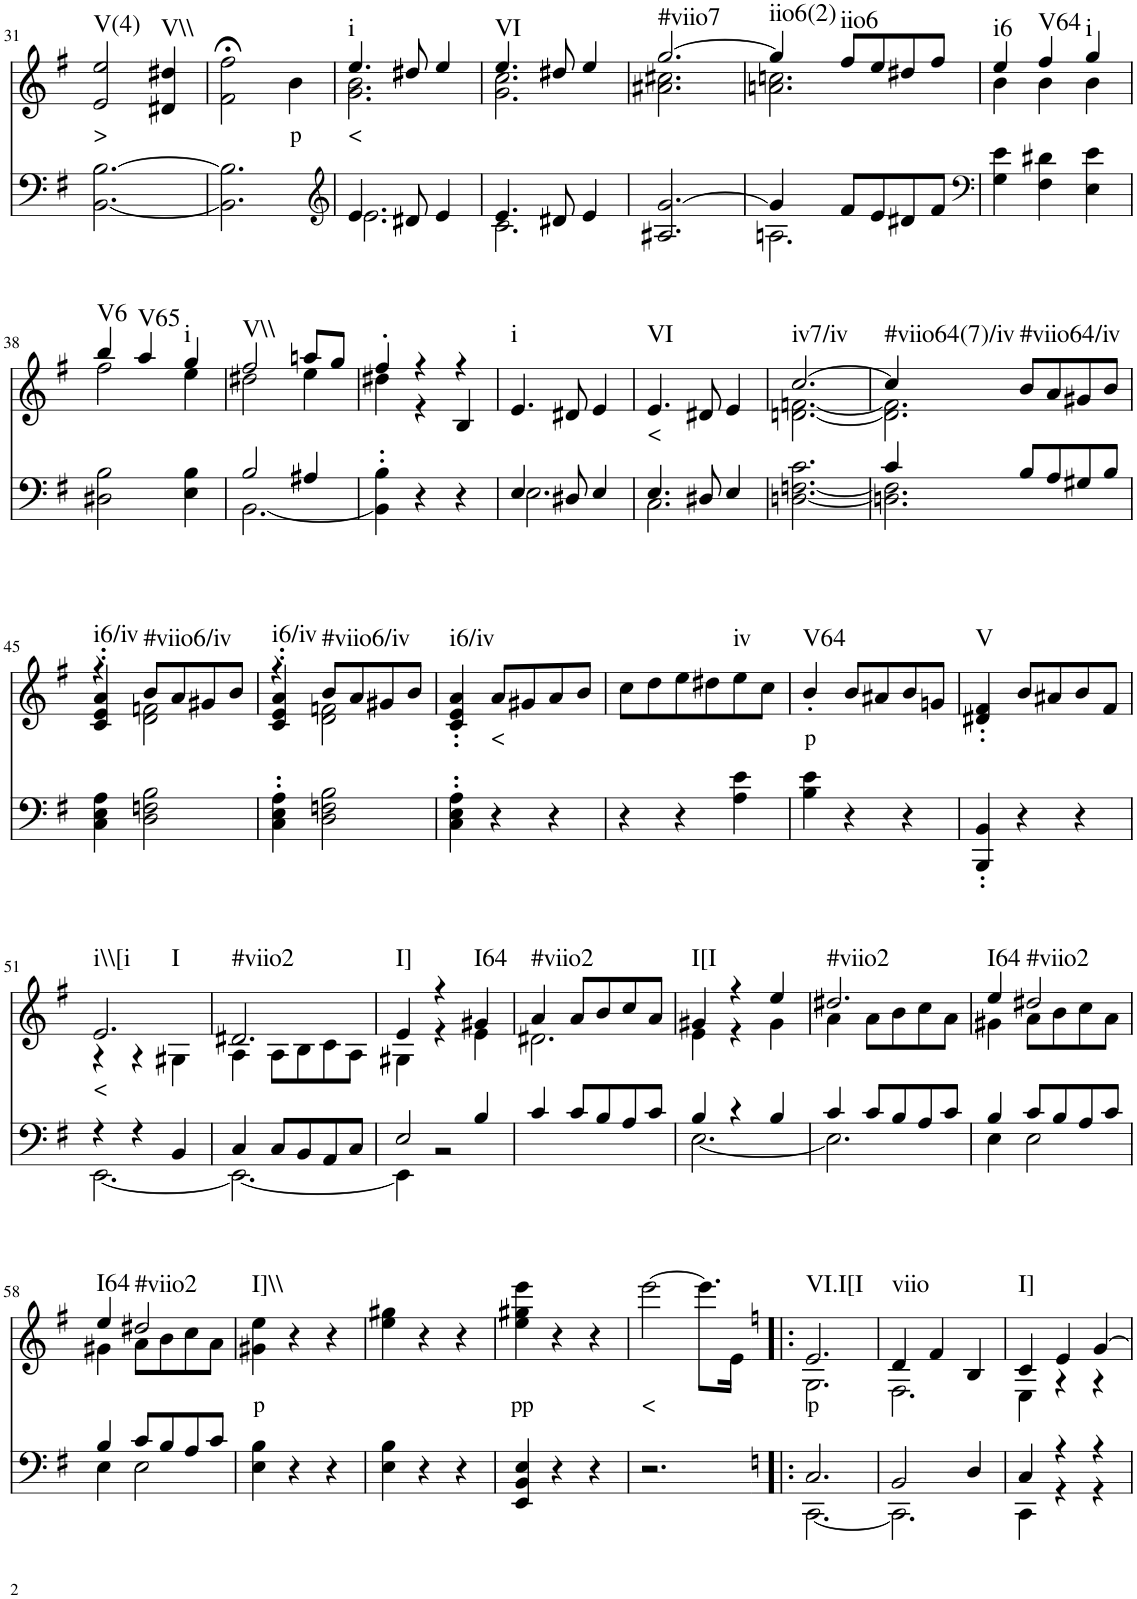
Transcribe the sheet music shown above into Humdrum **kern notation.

**kern	**kern	**text	**harte
*part2	*part1	*part1	*part1
*staff2	*staff1	*staff1	*
*I"piano	*I"piano	*	*
*I'Pno	*I'Pno	*	*
!!LO:PB:g=z
*clefF4	*clefG2	*	*
*k[f#]	*k[f#]	*	*
*e:	*e:	*	*
*M3/4	*M3/4	*	*
=31	=31	=31	=31
!	!	!LO:LY:b	!LO:H:kt=V(4)
[2.BB\ [2.B\	2e/ 2ee/	>	N
!	!	!	!LO:H:kt=V\\
.	4d#X/ 4dd#X/	.	N
=32	=32	=32	=32
2.BB\] 2.B\]	2f#\;< 2ff#\;<	.	.
!	!	!LO:LY:b	!
.	4b\	p	.
=33	=33	=33	=33
*clefG2	*	*	*
*^	*^	*	*
!	!	!	!	!LO:LY:b	!LO:H:kt=i
2.e\	4.e/	4.ee/	2.g\ 2.b\	<	N
.	8d#X/	8dd#X/	.	.	.
.	4e/	4ee/	.	.	.
=34	=34	=34	=34	=34	=34
!	!	!	!	!	!LO:H:kt=VI
4.e/	2.c\	4.ee/	2.g\ 2.cc\	.	N
8d#X/	.	8dd#X/	.	.	.
4e/	.	4ee/	.	.	.
*v	*v	*	*	*	*
=35	=35	=35	=35	=35
!	!	!	!	!LO:H:kt=#viio7
2.A#X/ [2.g/	[2.gg/	2.a#X\ 2.cc#X\	.	N
=36	=36	=36	=36	=36
*^	*	*	*	*
!	!	!	!	!	!LO:H:kt=iio6(2)
4g/]	2.An\	4gg/]	2.an\ 2.ccn\	.	N
!	!	!	!	!	!LO:H:kt=iio6
8f#/L	.	8ff#/L	.	.	N
8e/	.	8ee/	.	.	.
8d#X/	.	8dd#X/	.	.	.
8f#/J	.	8ff#/J	.	.	.
*v	*v	*	*	*	*
=37	=37	=37	=37	=37
*clefF4	*	*	*	*
!	!	!	!	!LO:H:kt=i6
4G\ 4e\	4ee/	4b\	.	N
!	!	!	!	!LO:H:kt=V64
4F#\ 4d#X\	4ff#/	4b\	.	N
!	!	!	!	!LO:H:kt=i
4E\ 4e\	4gg/	4b\	.	N
!!LO:LB:g=z	!!
=38	=38	=38	=38	=38
!	!	!	!	!LO:H:kt=V6
2D#X\ 2B\	4bb/	2ff#\	.	N
!	!	!	!	!LO:H:kt=V65
.	4aa/	.	.	N
!	!	!	!	!LO:H:kt=i
4E\ 4B\	4gg/	4ee\	.	N
=39	=39	=39	=39	=39
*^	*	*	*	*
!	!	!	!	!	!LO:H:kt=V\\
2B/	[2.BB\	2ff#/	2dd#X\	.	N
4A#X/	.	8aan/L	4ee\	.	.
.	.	8gg/J	.	.	.
*v	*v	*	*	*	*
=40	=40	=40	=40	=40
4BB\]' 4B\'	4ff#'/	4dd#X\	.	.
4r	4r	4r	.	.
4r	4r	4B/	.	.
=41	=41	=41	=41	=41
*^	*	*	*	*
!	!	!	!	!	!LO:H:kt=i
*	*	*v	*v	*	*
2.E\	4.E/	4.e/	.	N
.	8D#X/	8d#X/	.	.
.	4E/	4e/	.	.
=42	=42	=42	=42	=42
!	!	!	!LO:LY:b	!LO:H:kt=VI
4.E/	2.C\	4.e/	<	N
8D#X/	.	8d#X/	.	.
4E/	.	4e/	.	.
*v	*v	*	*	*
=43	=43	=43	=43
*	*^	*	*
!	!	!	!	!LO:H:kt=iv7/iv
[2.Dn\ [2.Fn\ 2.c\	[2.cc/	[2.dn\ [2.fn\	.	N
=44	=44	=44	=44	=44
*^	*	*	*	*
!	!	!	!	!	!LO:H:kt=#viio64(7)/iv
4c/	2.Dn\] 2.F\]	4cc/]	2.d\] 2.f\]	.	N
!	!	!	!	!	!LO:H:kt=#viio64/iv
8B/L	.	8b/L	.	.	N
8A/	.	8a/	.	.	.
8G#X/	.	8g#X/	.	.	.
8B/J	.	8b/J	.	.	.
*v	*v	*	*	*	*
!!LO:LB:g=z	!!
=45	=45	=45	=45	=45
!	!	!	!	!LO:H:kt=i6/iv
4C\ 4E\ 4A\	4r	4c/' 4e/' 4a/'	.	N
!	!	!	!	!LO:H:kt=#viio6/iv
2D\ 2Fn\ 2B\	8b/L	2d\ 2fn\	.	N
.	8a/	.	.	.
.	8g#X/	.	.	.
.	8b/J	.	.	.
=46	=46	=46	=46	=46
!	!	!	!	!LO:H:kt=i6/iv
4C\' 4E\' 4A\'	4r	4c/' 4e/' 4a/'	.	N
!	!	!	!	!LO:H:kt=#viio6/iv
2D\ 2Fn\ 2B\	8b/L	2d\ 2fn\	.	N
.	8a/	.	.	.
.	8g#X/	.	.	.
.	8b/J	.	.	.
*	*v	*v	*	*
=47	=47	=47	=47
!	!	!	!LO:H:kt=i6/iv
4C\' 4E\' 4A\'	4c/' 4e/' 4a/'	.	N
!	!	!LO:LY:b	!
4r	8a/L	<	.
.	8g#X/	.	.
4r	8a/	.	.
.	8b/J	.	.
=48	=48	=48	=48
4r	8cc\L	.	.
.	8dd\	.	.
4r	8ee\	.	.
.	8dd#X\	.	.
!	!	!	!LO:H:kt=iv
4A\ 4e\	8ee\	.	N
.	8cc\J	.	.
=49	=49	=49	=49
!	!	!LO:LY:b	!LO:H:kt=V64
4B\ 4e\	4b'/	p	N
4r	8b/L	.	.
.	8a#X/	.	.
4r	8b/	.	.
.	8gn/J	.	.
=50	=50	=50	=50
!	!	!	!LO:H:kt=V
4BBB/' 4BB/'	4d#X/' 4f#/'	.	N
4r	8b/L	.	.
.	8a#X/	.	.
4r	8b/	.	.
.	8f#/J	.	.
!!LO:LB:g=z
=51	=51	=51	=51
*^	*^	*	*
!	!	!	!	!LO:LY:b	!LO:H:n=1:kt=i\\[i
!	!	!	!	!	!LO:H:n=2:kt=I
4r	[2.EE\	2.e/	4r	<	N N
4r	.	.	4r	.	.
4BB/	.	.	4G#X\	.	.
=52	=52	=52	=52	=52	=52
!	!	!	!	!	!LO:H:kt=#viio2
4C/	2.EE\_	2.d#X/	4A\	.	N
8C/L	.	.	8A\L	.	.
8BB/	.	.	8B\	.	.
8AA/	.	.	8c\	.	.
8C/J	.	.	8A\J	.	.
=53	=53	=53	=53	=53	=53
!	!	!	!	!	!LO:H:kt=I]
2E/	4EE\]	4e/	4G#X\	.	N
.	2r	4r	4r	.	.
!	!	!	!	!	!LO:H:kt=I64
4B/	.	4g#X/	4e\	.	N
*v	*v	*	*	*	*
=54	=54	=54	=54	=54
!	!	!	!	!LO:H:kt=#viio2
4c/	4a/	2.d#X\	.	N
8c/L	8a/L	.	.	.
8B/	8b/	.	.	.
8A/	8cc/	.	.	.
8c/J	8a/J	.	.	.
=55	=55	=55	=55	=55
*^	*	*	*	*
!	!	!	!	!	!LO:H:kt=I[I
4B/	[2.E\	4g#X/	4e\	.	N
4r	.	4r	4r	.	.
4B/	.	4ee/	4g#\	.	.
=56	=56	=56	=56	=56	=56
!	!	!	!	!	!LO:H:kt=#viio2
4c/	2.E\]	2.dd#X/	4a\	.	N
8c/L	.	.	8a\L	.	.
8B/	.	.	8b\	.	.
8A/	.	.	8cc\	.	.
8c/J	.	.	8a\J	.	.
=57	=57	=57	=57	=57	=57
!	!	!	!	!	!LO:H:kt=I64
4B/	4E\	4ee/	4g#X\	.	N
!	!	!	!	!	!LO:H:kt=#viio2
8c/L	2E\	2dd#X/	8a\L	.	N
8B/	.	.	8b\	.	.
8A/	.	.	8cc\	.	.
8c/J	.	.	8a\J	.	.
!!LO:LB:g=z	!!
=58	=58	=58	=58	=58	=58
!	!	!	!	!	!LO:H:kt=I64
4B/	4E\	4ee/	4g#X\	.	N
!	!	!	!	!	!LO:H:kt=#viio2
8c/L	2E\	2dd#X/	8a\L	.	N
8B/	.	.	8b\	.	.
8A/	.	.	8cc\	.	.
8c/J	.	.	8a\J	.	.
*v	*v	*	*	*	*
=59	=59	=59	=59	=59
!	!	!	!LO:LY:b	!LO:H:kt=I]\\
*	*v	*v	*	*
4E\ 4B\	4g#X\ 4ee\	p	N
4r	4r	.	.
4r	4r	.	.
=60	=60	=60	=60
4E\ 4B\	4ee\ 4gg#X\	.	.
4r	4r	.	.
4r	4r	.	.
=61	=61	=61	=61
!	!	!LO:LY:b	!
4EE/ 4BB/ 4E/	4ee\ 4gg#X\ 4eee\	pp	.
4r	4r	.	.
4r	4r	.	.
=62	=62	=62	=62
!	!	!LO:LY:b	!
2.r	[2eee\	<	.
.	8.eee\L]	.	.
.	16e\Jk	.	.
=63!|:	=63!|:	=63!|:	=63!|:
*k[]	*k[]	*	*
*^	*^	*	*
!	!	!	!	!LO:LY:b	!LO:H:kt=VI.I[I
2.C/	[2.CC\	2.e/	2.G\	p	N
=64	=64	=64	=64	=64	=64
!	!	!	!	!	!LO:H:kt=viio
2BB/	2.CC\]	4d/	2.F\	.	N
.	.	4f/	.	.	.
4D/	.	4B/	.	.	.
=65	=65	=65	=65	=65	=65
!	!	!	!	!	!LO:H:kt=I]
4C/	4CC\	4c/	4E\	.	N
4r	4r	4e/	4r	.	.
4r	4r	[4g/	4r	.	.
*v	*v	*	*	*	*
*	*v	*v	*	*
=	=	=	=
*-	*-	*-	*-
